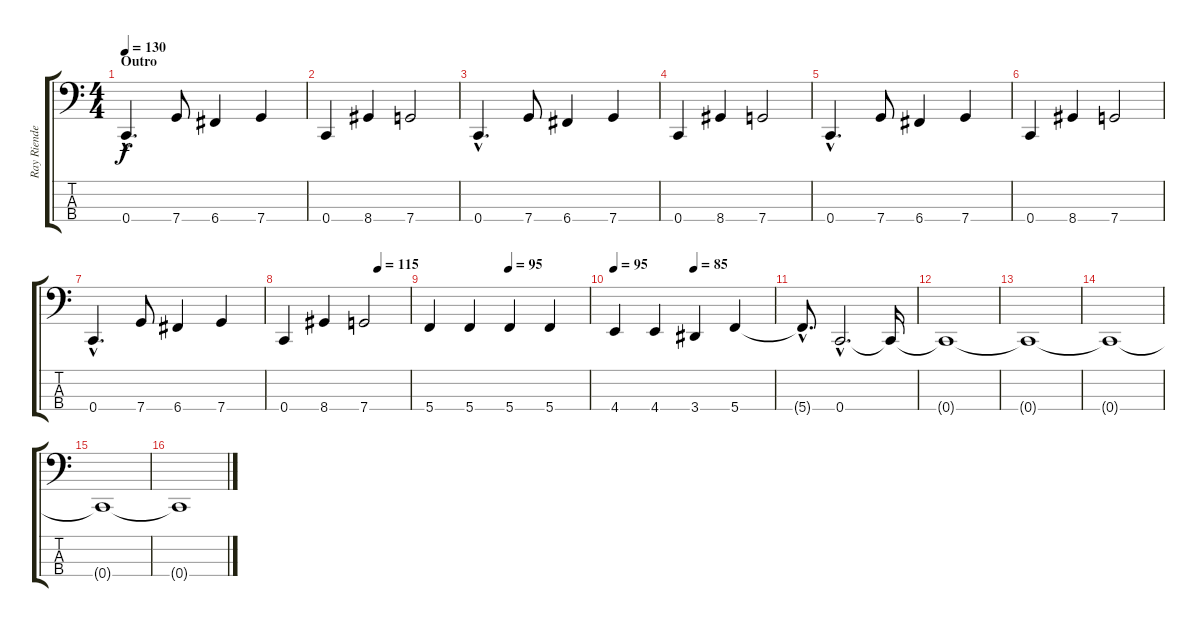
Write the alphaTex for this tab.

\track ("Ray Riendeau" "Ray Riende") {instrument electricbassfinger}
\staff {score tabs}
\tuning (F2 C2 G1 C1) {hide}
\ts (4 4)
\section ("" "Outro")
\tempo 130
\clef f4
\ks c
0.4{hac}.4{d dy f} 7.4.8 6.4.4 7.4.4 |
0.4.4 8.4.4 7.4.2 |
0.4{hac}.4{d} 7.4.8 6.4.4 7.4.4 |
0.4.4 8.4.4 7.4.2 |
0.4{hac}.4{d} 7.4.8 6.4.4 7.4.4 |
0.4.4 8.4.4 7.4.2 |
0.4{hac}.4{d} 7.4.8 6.4.4 7.4.4 |
\tempo (115 0.75)
0.4.4 8.4.4 7.4.2 |
\tempo (95 0.5)
5.4.4 5.4.4 5.4.4 5.4.4 |
\tempo 95
\tempo (85 0.5)
4.4.4 4.4.4 3.4.4 5.4.4 |
5.4{hac t}.8{d} 0.4{hac}.2{d} 0.4{t}.16 |
0.4{t}.1 |
0.4{t}.1 |
0.4{t}.1{volume 0} |
0.4{t}.1 |
0.4{t}.1
